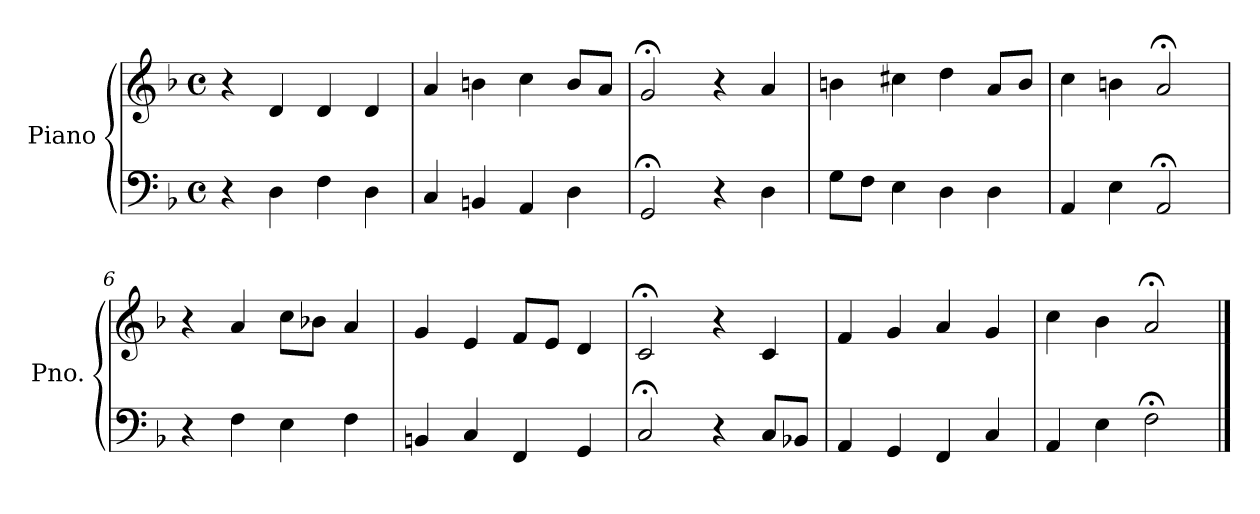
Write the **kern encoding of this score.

**kern	**kern
*part1	*part1
*staff2	*staff1
*I"Piano	*
*I'Pno.	*
*clefF4	*clefG2
*k[b-]	*k[b-]
*M4/4	*M4/4
*met(c)	*met(c)
=1	=1
4r	4r
4D\	4d/
4F\	4d/
4D\	4d/
=2	=2
4C/	4a/
4BBn/	4bn\
4AA/	4cc\
4D\	8b/L
.	8a/J
=3	=3
2GG;</	2g;</
4r	4r
4D\	4a/
=4	=4
8G\L	4bn\
8F\J	.
4E\	4cc#X\
4D\	4dd\
4D\	8a/L
.	8b/J
=5	=5
4AA/	4cc\
4E\	4bn\
2AA;</	2a;</
=6	=6
4r	4r
4F\	4a/
4E\	8cc\L
.	8b-X\J
4F\	4a/
!!LO:LB:g=z
=7	=7
4BBn/	4g/
4C/	4e/
4FF/	8f/L
.	8e/J
4GG/	4d/
=8	=8
2C;</	2c;</
4r	4r
8C/L	4c/
8BB-X/J	.
=9	=9
4AA/	4f/
4GG/	4g/
4FF/	4a/
4C/	4g/
=10	=10
4AA/	4cc\
4E\	4b-\
2F;<\	2a;</
==	==
*-	*-
